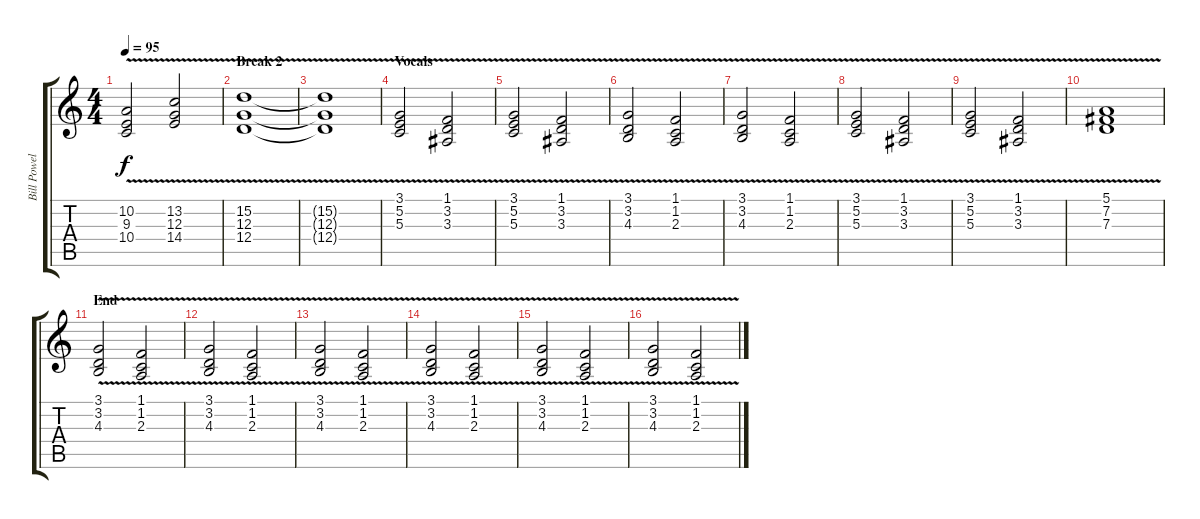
\track ("Bill Powell " "Bill Powel") {instrument drawbarorgan}
\staff {score tabs}
\tuning (E4 B3 G3 D3 A2 E2) {hide}
\ts (4 4)
\tempo 95
\clef g2
\ks c
(10.2{v} 9.3{v} 10.4{v}).2{dy f} (13.2{v} 12.3{v} 14.4{v}).2 |
\section ("" "Break 2")
(15.2{v} 12.3{v} 12.4{v}).1 |
(15.2{t} 12.3{t} 12.4{t}).1 |
\section ("" "Vocals")
(3.1{v} 5.2{v} 5.3{v}).2 (1.1{v} 3.2{v} 3.3{v}).2 |
(3.1{v} 5.2{v} 5.3{v}).2 (1.1{v} 3.2{v} 3.3{v}).2 |
(3.1{v} 3.2{v} 4.3{v}).2 (1.1{v} 1.2{v} 2.3{v}).2 |
(3.1{v} 3.2{v} 4.3{v}).2 (1.1{v} 1.2{v} 2.3{v}).2 |
(3.1{v} 5.2{v} 5.3{v}).2 (1.1{v} 3.2{v} 3.3{v}).2 |
(3.1{v} 5.2{v} 5.3{v}).2 (1.1{v} 3.2{v} 3.3{v}).2 |
(5.1{v} 7.2{v} 7.3{v}).1 |
\section ("" "End")
(3.1{v} 3.2{v} 4.3{v}).2 (1.1{v} 1.2{v} 2.3{v}).2 |
(3.1{v} 3.2{v} 4.3{v}).2 (1.1{v} 1.2{v} 2.3{v}).2 |
(3.1{v} 3.2{v} 4.3{v}).2 (1.1{v} 1.2{v} 2.3{v}).2 |
(3.1{v} 3.2{v} 4.3{v}).2 (1.1{v} 1.2{v} 2.3{v}).2 |
(3.1{v} 3.2{v} 4.3{v}).2 (1.1{v} 1.2{v} 2.3{v}).2 |
(3.1{v} 3.2{v} 4.3{v}).2 (1.1{v} 1.2{v} 2.3{v}).2
